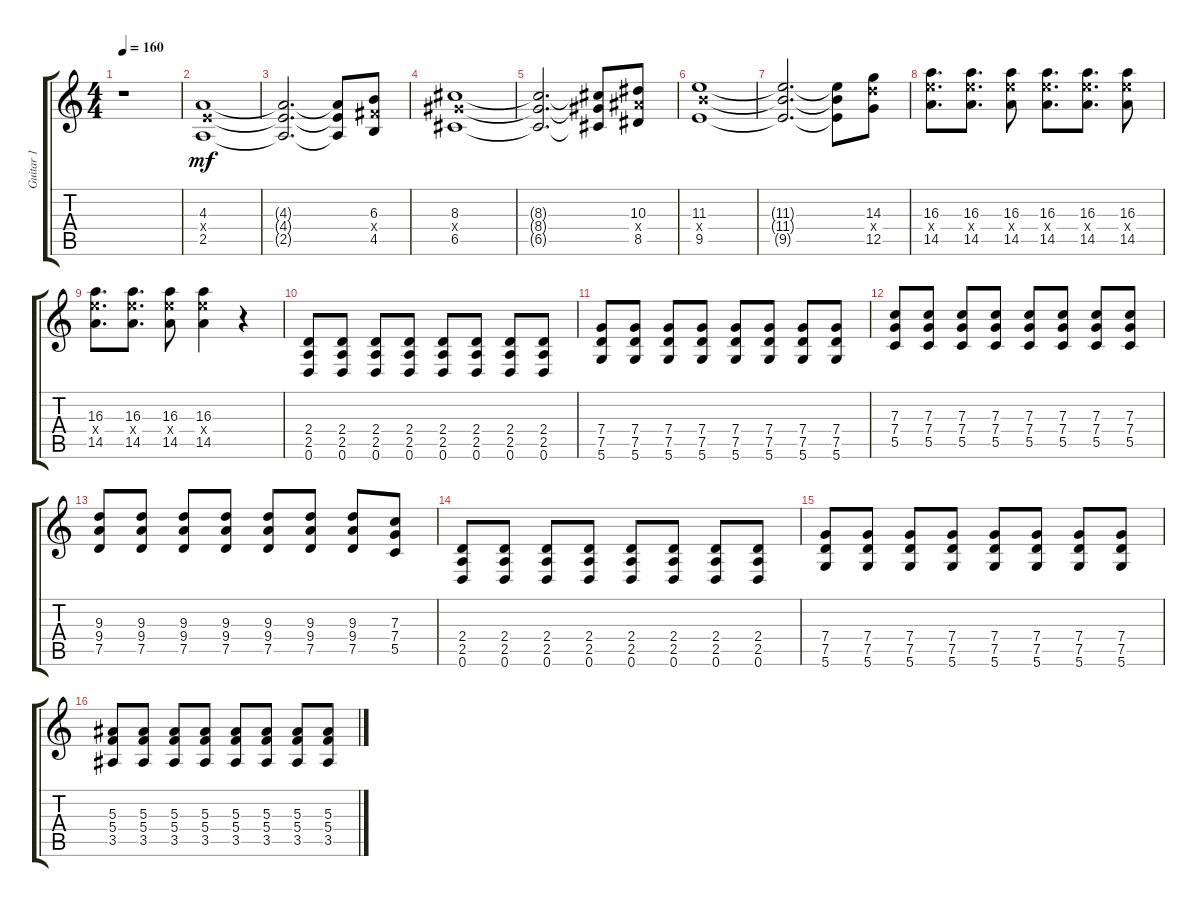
\track ("Guitar 1" "Guitar 1") {instrument distortionguitar}
\staff {score tabs}
\tuning (D4 A3 F3 C3 G2 D2) {hide}
\ts (4 4)
\tempo 160
\clef g2
\ks c
r.1{dy mf} |
(4.3 4.4{x} 2.5).1 |
(4.3{t} 4.4{t} 2.5{t}).2{d} (4.3{t} 4.4{t} 2.5{t}).8 (6.3 6.4{x} 4.5).8 |
(8.3 8.4{x} 6.5).1 |
(8.3{t} 8.4{t} 6.5{t}).2{d} (8.3{t} 8.4{t} 6.5{t}).8 (10.3 10.4{x} 8.5).8 |
(11.3 11.4{x} 9.5).1 |
(11.3{t} 11.4{t} 9.5{t}).2{d} (11.3{t} 11.4{t} 9.5{t}).8 (14.3 14.4{x} 12.5).8 |
(16.3 16.4{x} 14.5).8{d} (16.3 16.4{x} 14.5).8{d} (16.3 16.4{x} 14.5).8 (16.3 16.4{x} 14.5).8{d} (16.3 16.4{x} 14.5).8{d} (16.3 16.4{x} 14.5).8 |
(16.3 16.4{x} 14.5).8{d} (16.3 16.4{x} 14.5).8{d} (16.3 16.4{x} 14.5).8 (16.3 16.4{x} 14.5).4 r.4 |
(2.4 2.5 0.6).8 (2.4 2.5 0.6).8 (2.4 2.5 0.6).8 (2.4 2.5 0.6).8 (2.4 2.5 0.6).8 (2.4 2.5 0.6).8 (2.4 2.5 0.6).8 (2.4 2.5 0.6).8 |
(7.4 7.5 5.6).8 (7.4 7.5 5.6).8 (7.4 7.5 5.6).8 (7.4 7.5 5.6).8 (7.4 7.5 5.6).8 (7.4 7.5 5.6).8 (7.4 7.5 5.6).8 (7.4 7.5 5.6).8 |
(7.3 7.4 5.5).8 (7.3 7.4 5.5).8 (7.3 7.4 5.5).8 (7.3 7.4 5.5).8 (7.3 7.4 5.5).8 (7.3 7.4 5.5).8 (7.3 7.4 5.5).8 (7.3 7.4 5.5).8 |
(9.3 9.4 7.5).8 (9.3 9.4 7.5).8 (9.3 9.4 7.5).8 (9.3 9.4 7.5).8 (9.3 9.4 7.5).8 (9.3 9.4 7.5).8 (9.3 9.4 7.5).8 (7.3 7.4 5.5).8 |
(2.4 2.5 0.6).8 (2.4 2.5 0.6).8 (2.4 2.5 0.6).8 (2.4 2.5 0.6).8 (2.4 2.5 0.6).8 (2.4 2.5 0.6).8 (2.4 2.5 0.6).8 (2.4 2.5 0.6).8 |
(7.4 7.5 5.6).8 (7.4 7.5 5.6).8 (7.4 7.5 5.6).8 (7.4 7.5 5.6).8 (7.4 7.5 5.6).8 (7.4 7.5 5.6).8 (7.4 7.5 5.6).8 (7.4 7.5 5.6).8 |
(5.3 5.4 3.5).8 (5.3 5.4 3.5).8 (5.3 5.4 3.5).8 (5.3 5.4 3.5).8 (5.3 5.4 3.5).8 (5.3 5.4 3.5).8 (5.3 5.4 3.5).8 (5.3 5.4 3.5).8
